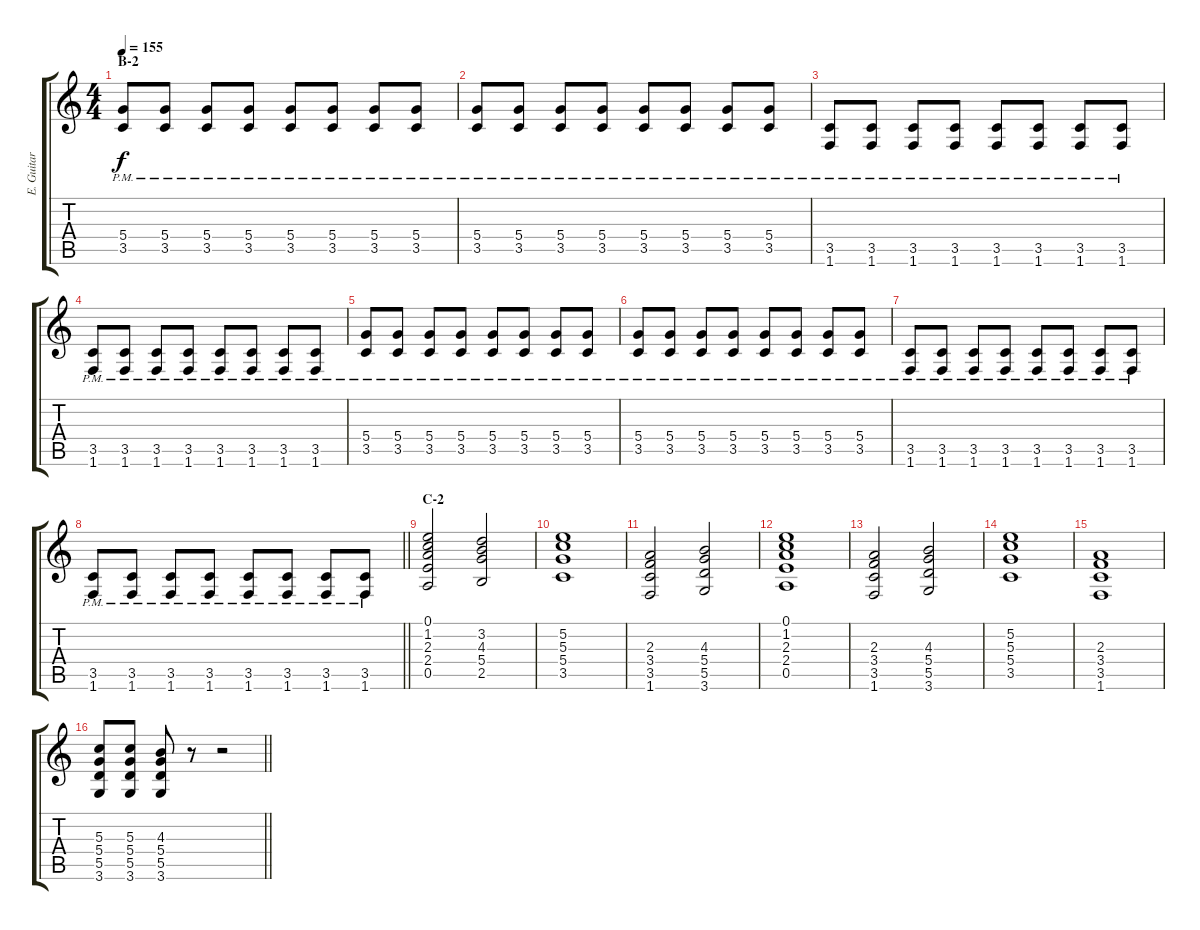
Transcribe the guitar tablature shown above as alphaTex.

\track ("E. Guitar II" "E. Guitar ") {instrument overdrivenguitar}
\staff {score tabs}
\tuning (E4 B3 G3 D3 A2 E2) {hide}
\ts (4 4)
\section ("" "B-2")
\tempo 155
\clef g2
\ks c
(5.4{pm} 3.5{pm}).8{dy f} (5.4{pm} 3.5{pm}).8 (5.4{pm} 3.5{pm}).8 (5.4{pm} 3.5{pm}).8 (5.4{pm} 3.5{pm}).8 (5.4{pm} 3.5{pm}).8 (5.4{pm} 3.5{pm}).8 (5.4{pm} 3.5{pm}).8 |
(5.4{pm} 3.5{pm}).8 (5.4{pm} 3.5{pm}).8 (5.4{pm} 3.5{pm}).8 (5.4{pm} 3.5{pm}).8 (5.4{pm} 3.5{pm}).8 (5.4{pm} 3.5{pm}).8 (5.4{pm} 3.5{pm}).8 (5.4{pm} 3.5{pm}).8 |
(3.5{pm} 1.6{pm}).8 (3.5{pm} 1.6{pm}).8 (3.5{pm} 1.6{pm}).8 (3.5{pm} 1.6{pm}).8 (3.5{pm} 1.6{pm}).8 (3.5{pm} 1.6{pm}).8 (3.5{pm} 1.6{pm}).8 (3.5{pm} 1.6{pm}).8 |
(3.5{pm} 1.6{pm}).8 (3.5{pm} 1.6{pm}).8 (3.5{pm} 1.6{pm}).8 (3.5{pm} 1.6{pm}).8 (3.5{pm} 1.6{pm}).8 (3.5{pm} 1.6{pm}).8 (3.5{pm} 1.6{pm}).8 (3.5{pm} 1.6{pm}).8 |
(5.4{pm} 3.5{pm}).8 (5.4{pm} 3.5{pm}).8 (5.4{pm} 3.5{pm}).8 (5.4{pm} 3.5{pm}).8 (5.4{pm} 3.5{pm}).8 (5.4{pm} 3.5{pm}).8 (5.4{pm} 3.5{pm}).8 (5.4{pm} 3.5{pm}).8 |
(5.4{pm} 3.5{pm}).8 (5.4{pm} 3.5{pm}).8 (5.4{pm} 3.5{pm}).8 (5.4{pm} 3.5{pm}).8 (5.4{pm} 3.5{pm}).8 (5.4{pm} 3.5{pm}).8 (5.4{pm} 3.5{pm}).8 (5.4{pm} 3.5{pm}).8 |
(3.5{pm} 1.6{pm}).8 (3.5{pm} 1.6{pm}).8 (3.5{pm} 1.6{pm}).8 (3.5{pm} 1.6{pm}).8 (3.5{pm} 1.6{pm}).8 (3.5{pm} 1.6{pm}).8 (3.5{pm} 1.6{pm}).8 (3.5{pm} 1.6{pm}).8 |
\barLineRight lightlight
(3.5{pm} 1.6{pm}).8 (3.5{pm} 1.6{pm}).8 (3.5{pm} 1.6{pm}).8 (3.5{pm} 1.6{pm}).8 (3.5{pm} 1.6{pm}).8 (3.5{pm} 1.6{pm}).8 (3.5{pm} 1.6{pm}).8 (3.5{pm} 1.6{pm}).8 |
\section ("" "C-2")
(0.1 1.2 2.3 2.4 0.5).2 (3.2 4.3 5.4 2.5).2 |
(5.2 5.3 5.4 3.5).1 |
(2.3 3.4 3.5 1.6).2 (4.3 5.4 5.5 3.6).2 |
(0.1 1.2 2.3 2.4 0.5).1 |
(2.3 3.4 3.5 1.6).2 (4.3 5.4 5.5 3.6).2 |
(5.2 5.3 5.4 3.5).1 |
(2.3 3.4 3.5 1.6).1 |
\barLineRight lightlight
(5.3 5.4 5.5 3.6).8 (5.3 5.4 5.5 3.6).8 (4.3 5.4 5.5 3.6).8 r.8 r.2
